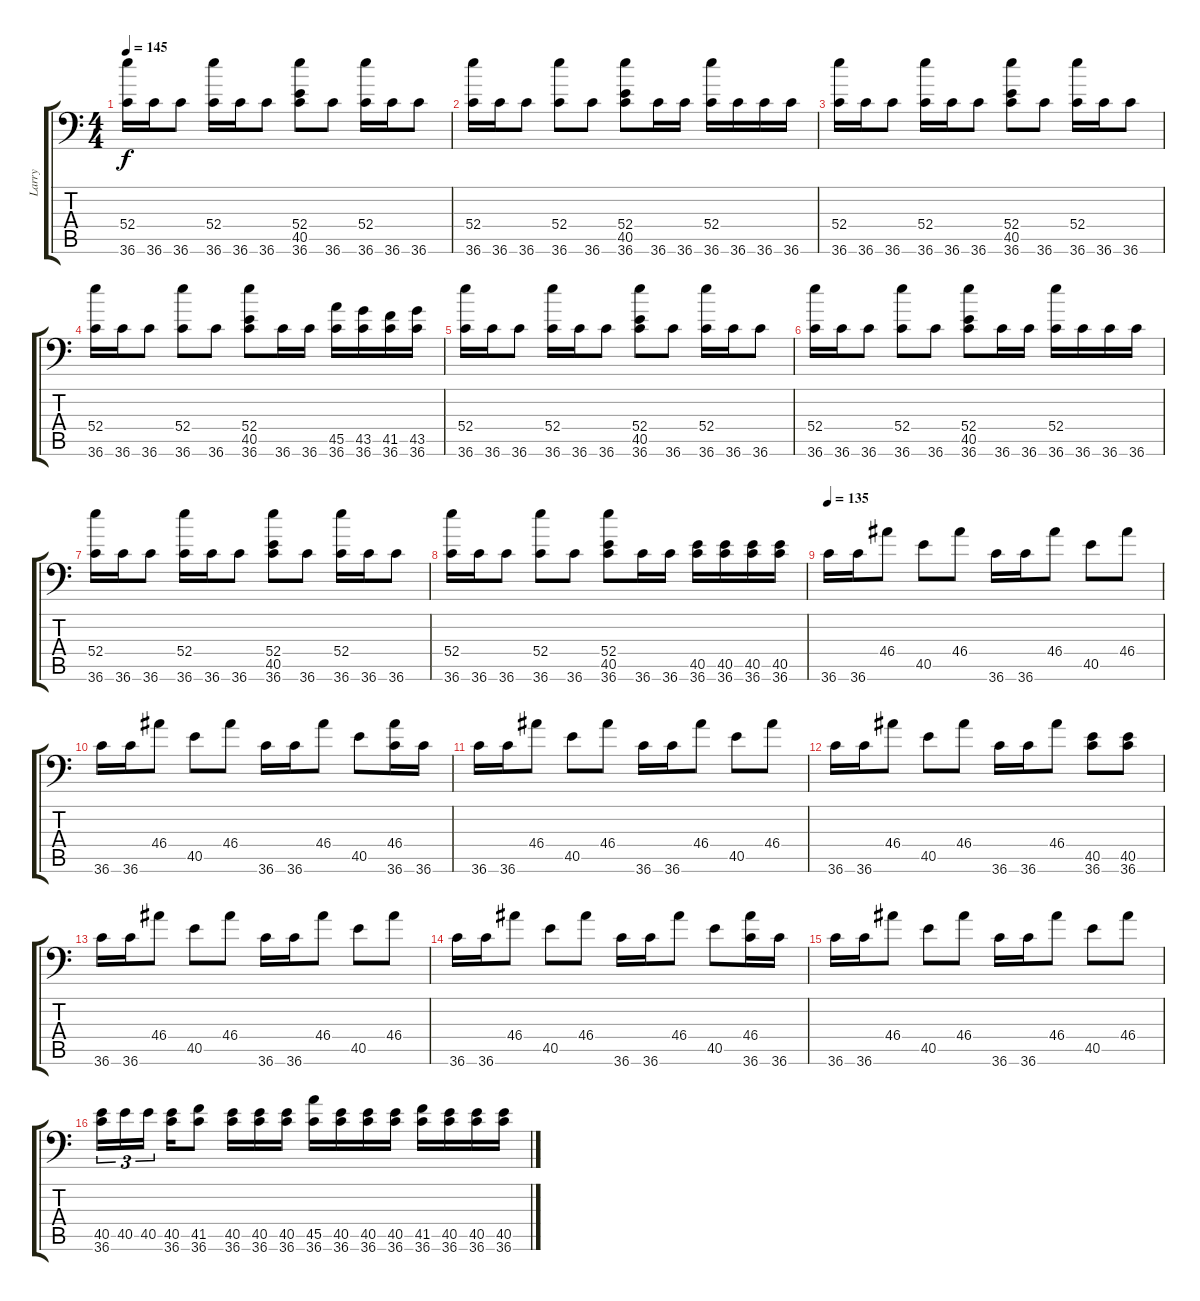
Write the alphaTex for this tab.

\track ("Larry" "Larry") {instrument acousticgrandpiano}
\staff {score tabs}
\tuning (C-1 C-1 C-1 C-1 C-1 C-1) {hide}
\ts (4 4)
\tempo 145
\clef f4
\ks c
(52.4 36.6).16{dy f} 36.6.16 36.6.8 (52.4 36.6).16 36.6.16 36.6.8 (52.4 40.5 36.6).8 36.6.8 (52.4 36.6).16 36.6.16 36.6.8 |
(52.4 36.6).16 36.6.16 36.6.8 (52.4 36.6).8 36.6.8 (52.4 40.5 36.6).8 36.6.16 36.6.16 (52.4 36.6).16 36.6.16 36.6.16 36.6.16 |
(52.4 36.6).16 36.6.16 36.6.8 (52.4 36.6).16 36.6.16 36.6.8 (52.4 40.5 36.6).8 36.6.8 (52.4 36.6).16 36.6.16 36.6.8 |
(52.4 36.6).16 36.6.16 36.6.8 (52.4 36.6).8 36.6.8 (52.4 40.5 36.6).8 36.6.16 36.6.16 (45.5 36.6).16 (43.5 36.6).16 (41.5 36.6).16 (43.5 36.6).16 |
(52.4 36.6).16 36.6.16 36.6.8 (52.4 36.6).16 36.6.16 36.6.8 (52.4 40.5 36.6).8 36.6.8 (52.4 36.6).16 36.6.16 36.6.8 |
(52.4 36.6).16 36.6.16 36.6.8 (52.4 36.6).8 36.6.8 (52.4 40.5 36.6).8 36.6.16 36.6.16 (52.4 36.6).16 36.6.16 36.6.16 36.6.16 |
(52.4 36.6).16 36.6.16 36.6.8 (52.4 36.6).16 36.6.16 36.6.8 (52.4 40.5 36.6).8 36.6.8 (52.4 36.6).16 36.6.16 36.6.8 |
(52.4 36.6).16 36.6.16 36.6.8 (52.4 36.6).8 36.6.8 (52.4 40.5 36.6).8 36.6.16 36.6.16 (40.5 36.6).16 (40.5 36.6).16 (40.5 36.6).16 (40.5 36.6).16 |
\tempo 135
36.6.16 36.6.16 46.4.8 40.5.8 46.4.8 36.6.16 36.6.16 46.4.8 40.5.8 46.4.8 |
36.6.16 36.6.16 46.4.8 40.5.8 46.4.8 36.6.16 36.6.16 46.4.8 40.5.8 (46.4 36.6).16 36.6.16 |
36.6.16 36.6.16 46.4.8 40.5.8 46.4.8 36.6.16 36.6.16 46.4.8 40.5.8 46.4.8 |
36.6.16 36.6.16 46.4.8 40.5.8 46.4.8 36.6.16 36.6.16 46.4.8 (40.5 36.6).8 (40.5 36.6).8 |
36.6.16 36.6.16 46.4.8 40.5.8 46.4.8 36.6.16 36.6.16 46.4.8 40.5.8 46.4.8 |
36.6.16 36.6.16 46.4.8 40.5.8 46.4.8 36.6.16 36.6.16 46.4.8 40.5.8 (46.4 36.6).16 36.6.16 |
36.6.16 36.6.16 46.4.8 40.5.8 46.4.8 36.6.16 36.6.16 46.4.8 40.5.8 46.4.8 |
(40.5 36.6).16{tu (3 2)} 40.5.16{tu (3 2)} 40.5.16{tu (3 2)} (40.5 36.6).16 (41.5 36.6).8 (40.5 36.6).16 (40.5 36.6).16 (40.5 36.6).16 (45.5 36.6).16 (40.5 36.6).16 (40.5 36.6).16 (40.5 36.6).16 (41.5 36.6).16 (40.5 36.6).16 (40.5 36.6).16 (40.5 36.6).16
